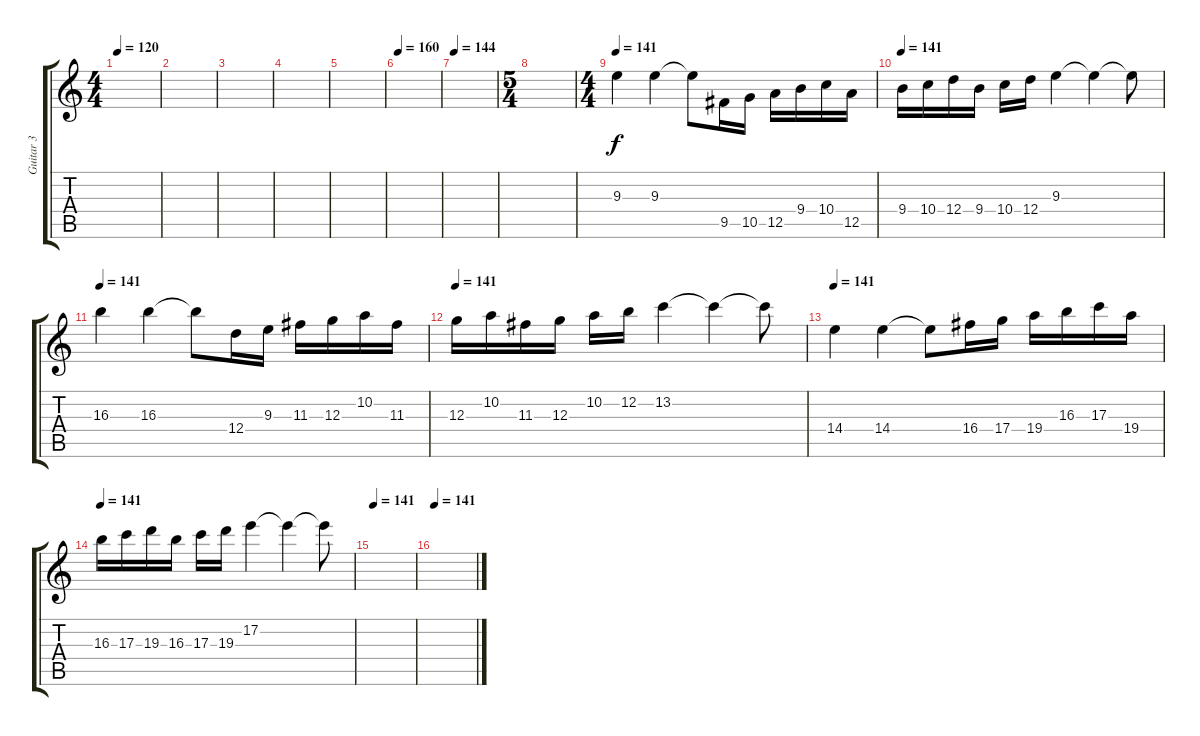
\track ("Guitar 3" "Guitar 3") {instrument overdrivenguitar}
\staff {score tabs}
\tuning (E4 B3 G3 D3 A2 E2) {hide}
\ts (4 4)
\tempo 120
\tempo 144
\tempo 120
\clef g2
\ks c
|
|
|
|
|
\tempo 160
|
\tempo 144
|
\ts (5 4)
|
\ts (4 4)
\tempo 141
9.3.4 9.3.4 9.3{t}.8 9.5.16 10.5.16 12.5.16 9.4.16 10.4.16 12.5.16 |
\tempo 141
9.4.16 10.4.16 12.4.16 9.4.16 10.4.16 12.4.16 9.3.4 9.3{t}.4 9.3{t}.8 |
\tempo 141
16.3.4 16.3.4 16.3{t}.8 12.4.16 9.3.16 11.3.16 12.3.16 10.2.16 11.3.16 |
\tempo 141
12.3.16 10.2.16 11.3.16 12.3.16 10.2.16 12.2.16 13.2.4 13.2{t}.4 13.2{t}.8 |
\tempo 141
14.4.4 14.4.4 14.4{t}.8 16.4.16 17.4.16 19.4.16 16.3.16 17.3.16 19.4.16 |
\tempo 141
16.3.16 17.3.16 19.3.16 16.3.16 17.3.16 19.3.16 17.2.4 17.2{t}.4 17.2{t}.8 |
\tempo 141
|
\tempo 141
